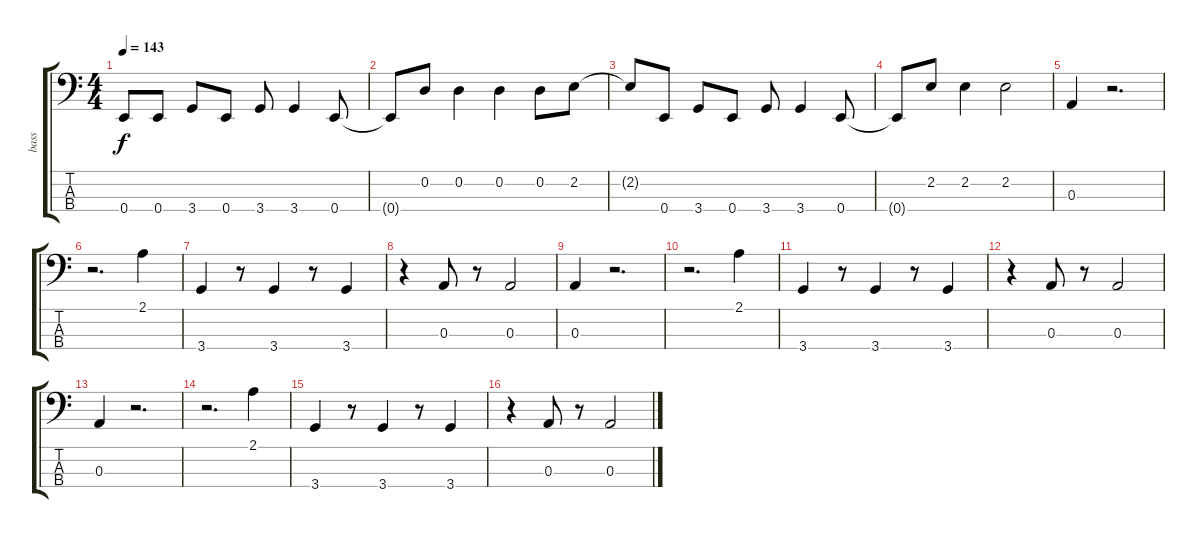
\track ("bass" "bass") {instrument electricbasspick}
\staff {score tabs}
\tuning (G2 D2 A1 E1) {hide}
\ts (4 4)
\tempo 143
\clef f4
\ks c
0.4{t}.8{dy f} 0.4.8 3.4.8 0.4.8 3.4.8 3.4.4 0.4.8 |
0.4{t}.8 0.2.8 0.2.4 0.2.4 0.2.8 2.2.8 |
2.2{t}.8 0.4.8 3.4.8 0.4.8 3.4.8 3.4.4 0.4.8 |
0.4{t}.8 2.2.8 2.2.4 2.2.2 |
0.3.4 r.2{d} |
r.2{d} 2.1.4 |
3.4.4 r.8 3.4.4 r.8 3.4.4 |
r.4 0.3.8 r.8 0.3.2 |
0.3.4 r.2{d} |
r.2{d} 2.1.4 |
3.4.4 r.8 3.4.4 r.8 3.4.4 |
r.4 0.3.8 r.8 0.3.2 |
0.3.4 r.2{d} |
r.2{d} 2.1.4 |
3.4.4 r.8 3.4.4 r.8 3.4.4 |
r.4 0.3.8 r.8 0.3.2
